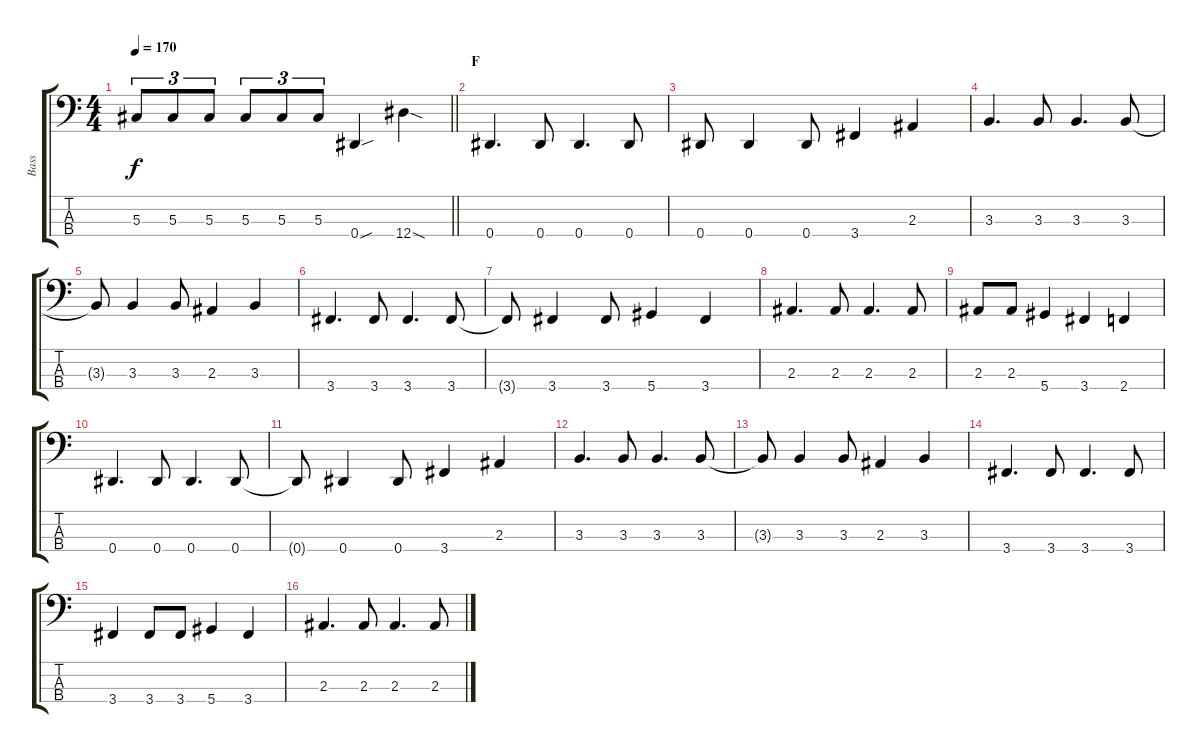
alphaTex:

\track ("Bass" "Bass") {instrument electricbasspick}
\staff {score tabs}
\tuning (Gb2 Db2 Ab1 Eb1) {hide}
\ts (4 4)
\section ("" "")
\tempo 170
\clef f4
\barLineRight lightlight
\ks c
5.3.8{tu (3 2) dy f} 5.3.8{tu (3 2)} 5.3.8{tu (3 2)} 5.3.8{tu (3 2)} 5.3.8{tu (3 2)} 5.3.8{tu (3 2)} 0.4{sou}.4 12.4{sod}.4 |
\section ("" "F")
0.4.4{d} 0.4.8 0.4.4{d} 0.4.8 |
0.4.8 0.4.4 0.4.8 3.4.4 2.3.4 |
3.3.4{d} 3.3.8 3.3.4{d} 3.3.8 |
3.3{t}.8 3.3.4 3.3.8 2.3.4 3.3.4 |
3.4.4{d} 3.4.8 3.4.4{d} 3.4.8 |
3.4{t}.8 3.4.4 3.4.8 5.4.4 3.4.4 |
2.3.4{d} 2.3.8 2.3.4{d} 2.3.8 |
2.3.8 2.3.8 5.4.4 3.4.4 2.4.4 |
0.4.4{d} 0.4.8 0.4.4{d} 0.4.8 |
0.4{t}.8 0.4.4 0.4.8 3.4.4 2.3.4 |
3.3.4{d} 3.3.8 3.3.4{d} 3.3.8 |
3.3{t}.8 3.3.4 3.3.8 2.3.4 3.3.4 |
3.4.4{d} 3.4.8 3.4.4{d} 3.4.8 |
3.4.4 3.4.8 3.4.8 5.4.4 3.4.4 |
2.3.4{d} 2.3.8 2.3.4{d} 2.3.8
